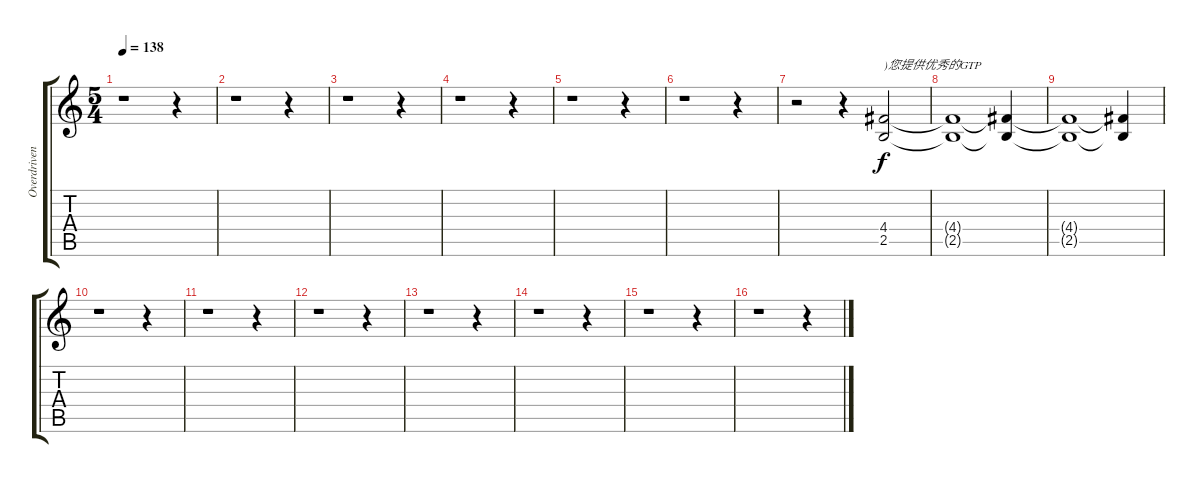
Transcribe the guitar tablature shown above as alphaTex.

\track ("Overdriven Guitar 3" "Overdriven") {instrument overdrivenguitar}
\staff {score tabs}
\tuning (E4 B3 G3 D3 A2 E2) {hide}
\ts (5 4)
\tempo 138
\clef g2
\ks c
r.1{dy f} r.4 |
r.1 r.4 |
r.1 r.4 |
r.1 r.4 |
r.1 r.4 |
r.1 r.4 |
r.2 r.4 (4.4 2.5).2{txt ")您提供优秀的GTP"} |
(4.4{t} 2.5{t}).1 (4.4{t} 2.5{t}).4 |
(4.4{t} 2.5{t}).1 (4.4{t} 2.5{t}).4 |
r.1 r.4 |
r.1 r.4 |
r.1 r.4 |
r.1 r.4 |
r.1 r.4 |
r.1 r.4 |
r.1 r.4
